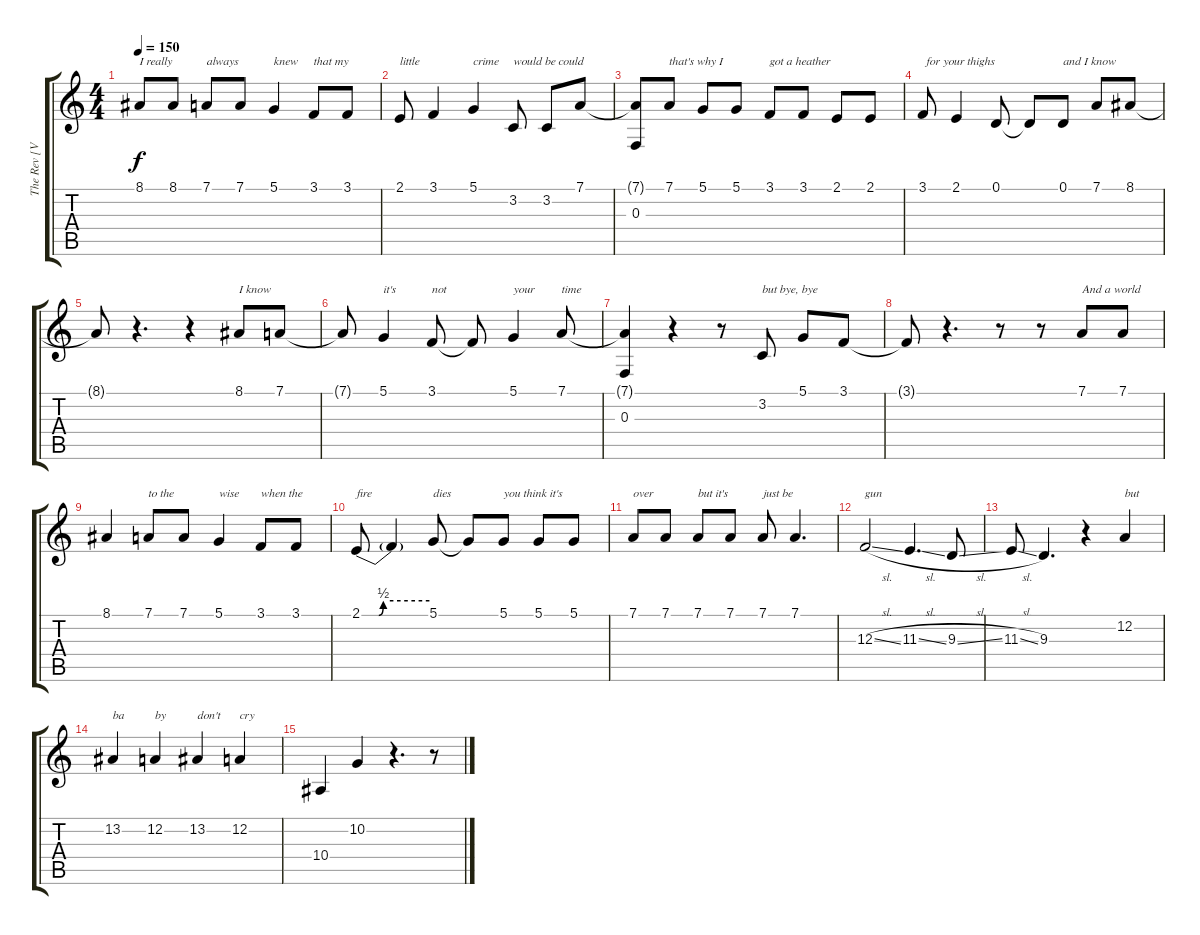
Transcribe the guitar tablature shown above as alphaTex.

\track ("The Rev [Vocals]" "The Rev [V") {instrument trombone}
\staff {score tabs}
\tuning (D4 A3 F3 C3 G2 C2) {hide}
\ts (4 4)
\tempo 150
\clef g2
\ks c
8.1.8{txt "I really" dy f} 8.1.8 7.1.8{txt "always"} 7.1.8 5.1.4{txt "knew"} 3.1.8{txt "that my"} 3.1.8 |
2.1.8{txt "little"} 3.1.4 5.1.4{txt "crime"} 3.2.8{txt "would be could"} 3.2.8 7.1.8 |
(7.1{t} 0.3).8 7.1.8{txt "that's why I"} 5.1.8 5.1.8 3.1.8{txt "got a heather"} 3.1.8 2.1.8 2.1.8 |
3.1.8{txt " for your thighs"} 2.1.4 0.1.8 0.1{t}.8 0.1.8{txt "and I know"} 7.1.8 8.1.8 |
8.1{t}.8 r.4{d} r.4 8.1.8{txt "I know"} 7.1.8 |
7.1{t}.8 5.1.4{txt "it's"} 3.1.8{txt "not"} 3.1{t}.8 5.1.4{txt "your"} 7.1.8{txt "time"} |
(7.1{t} 0.3).4 r.4 r.8 3.2.8{txt "but bye, bye"} 5.1.8 3.1.8 |
3.1{t}.8 r.4{d} r.8 r.8 7.1.8{txt "And a world"} 7.1.8 |
8.1.4 7.1.8{txt "to the"} 7.1.8 5.1.4{txt "wise"} 3.1.8{txt "when the"} 3.1.8 |
2.1{be (custom 0 0 15 0 19 2 60 2)}.8{txt "fire"} 2.1{t}.4 5.1.8{txt "dies"} 5.1{t}.8 5.1.8{txt "you think it's"} 5.1.8 5.1.8 |
7.1.8{txt "over"} 7.1.8 7.1.8{txt "but it's"} 7.1.8 7.1.8{txt "just be"} 7.1.4{d} |
12.3{sl}.2{txt "gun" volume 11 instrument clarinet} 11.3{sl}.4{d} 9.3{sl}.8 |
11.3{sl}.8 9.3.4{d} r.4 12.2.4{txt "but" volume 15 instrument trombone} |
13.2.4{txt "ba"} 12.2.4{txt "by"} 13.2.4{txt "don't"} 12.2.4{txt "cry"} |
10.4.4 10.2.4 r.4{d} r.8
